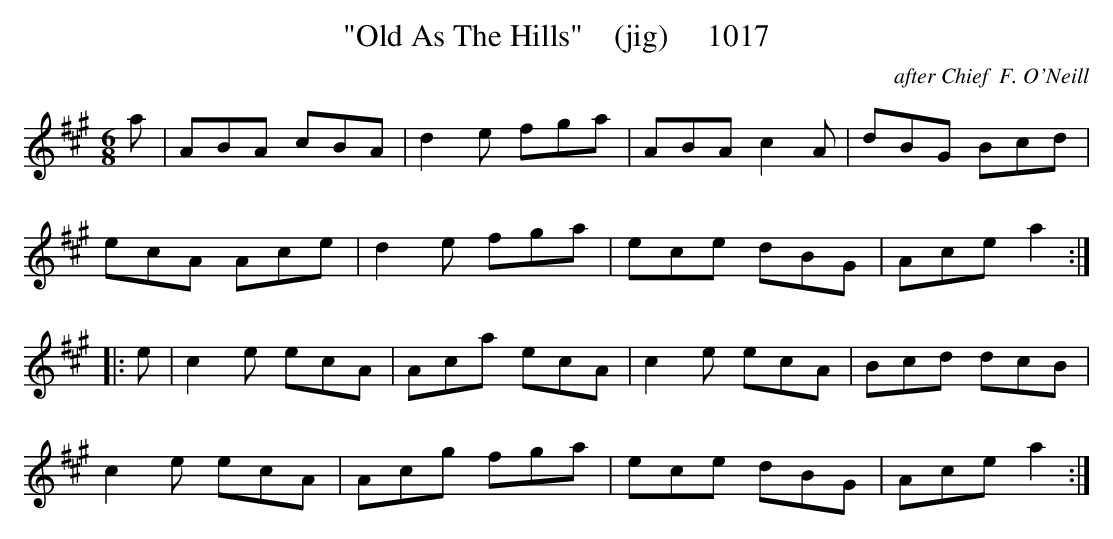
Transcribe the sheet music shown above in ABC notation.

X:1
T:"Old As The Hills"    (jig)     1017
C:after Chief  F. O'Neill
BRENNAN July 2003 (HTTP://WWW.SOSYOURMOM.COM)
M:6/8
L:1/8
K:A
a|ABA cBA|d2e fga|ABA c2A|dBG Bcd|
ecA Ace|d2e fga|ece dBG|Ace a2:|
|:e|c2e ecA|Aca ecA|c2e ecA|Bcd dcB|
c2e ecA|Acg fga|ece dBG|Ace a2:|
